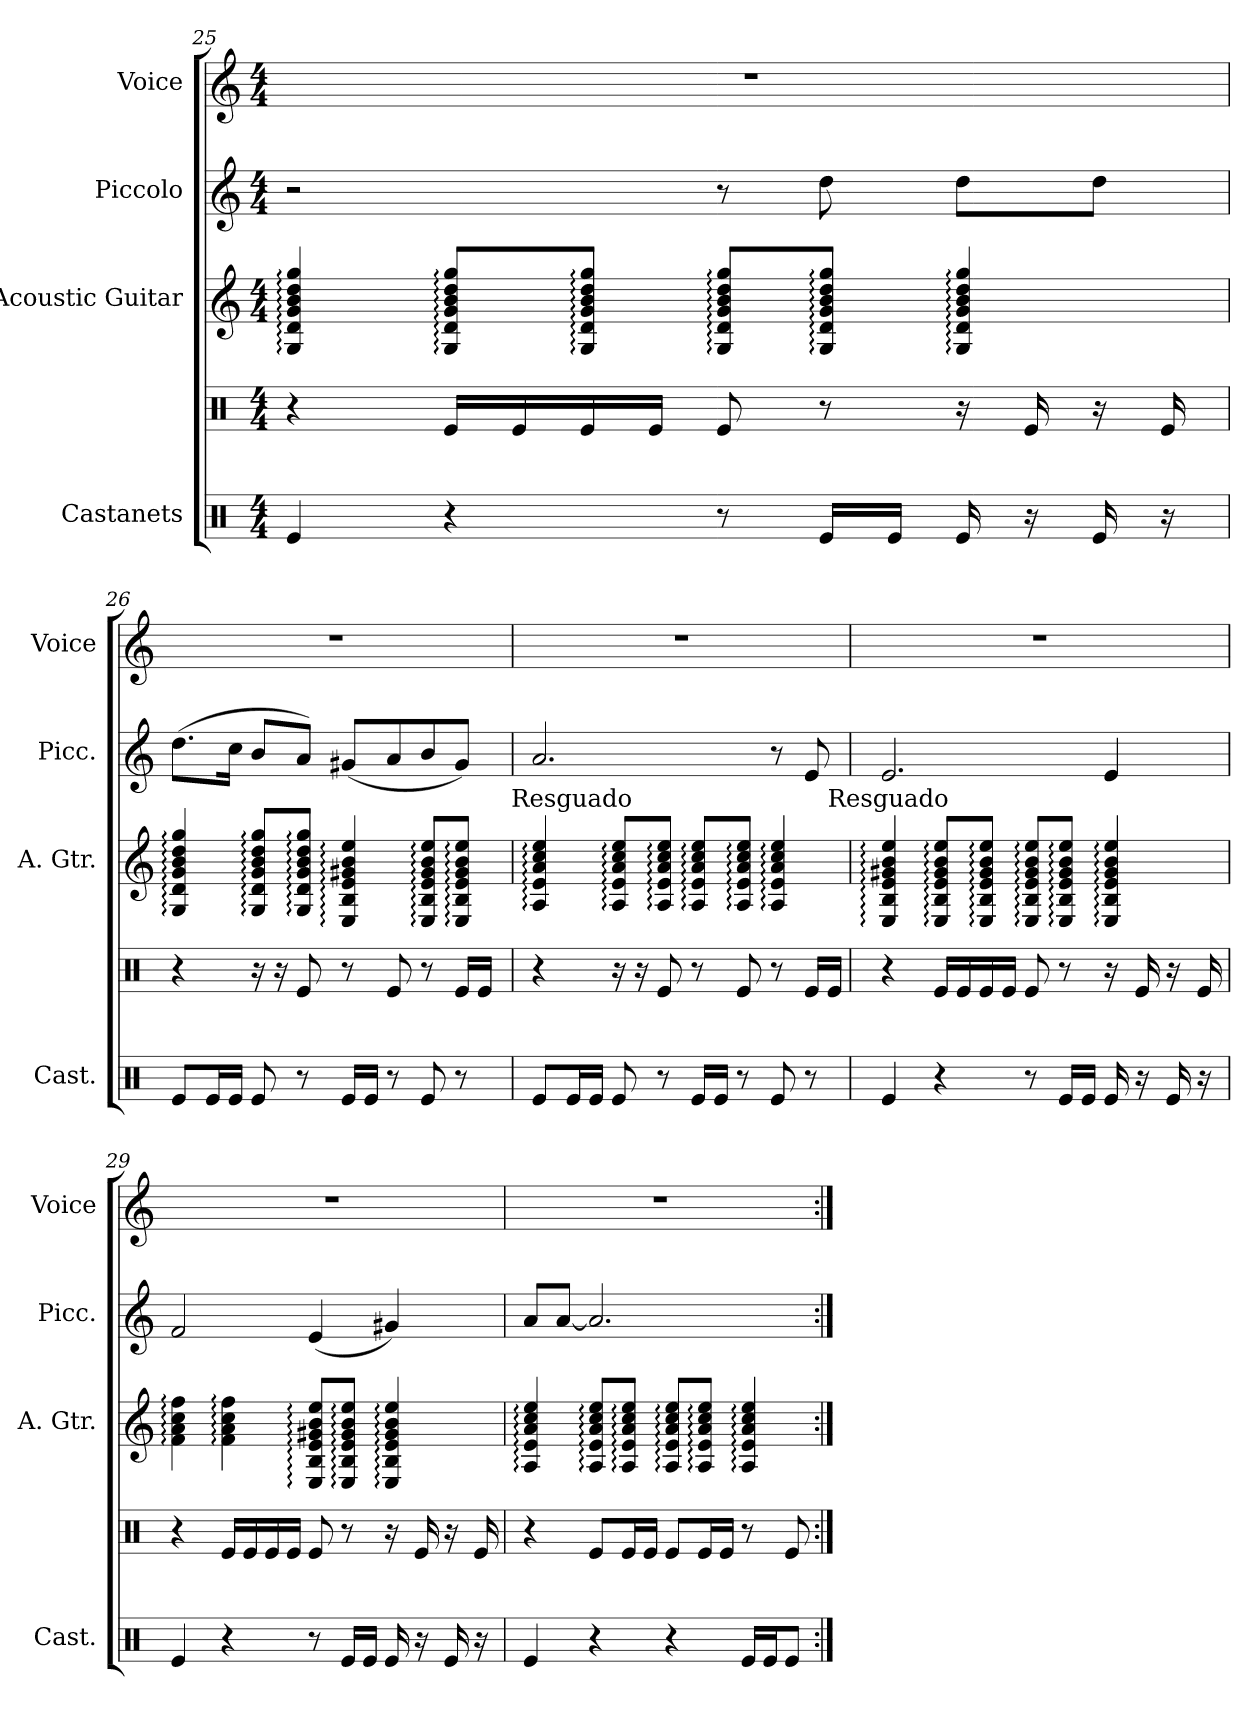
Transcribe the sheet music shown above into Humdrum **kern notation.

**kern	**kern	**kern	**kern	**kern
*part4	*part4	*part3	*part2	*part1
*staff5	*staff4	*staff3	*staff2	*staff1
*I"Castanets	*	*I"Acoustic Guitar	*I"Piccolo	*I"Voice
*I'Cast.	*	*I'A. Gtr.	*I'Picc.	*I'Voice
*clefX	*clefX	*clefG2	*clefG2	*clefG2
*	*	*ITrd7c12	*ITrd-7c-12	*
*k[]	*k[]	*k[]	*k[]	*k[]
*C:	*C:	*C:	*C:	*C:
*M4/4	*M4/4	*M4/4	*M4/4	*M4/4
=25	=25	=25	=25	=25
4Rei/	4r	4GGi/: 4Di: 4Gi: 4Bi: 4di: 4gi:	2r	1r
4r	16Rei/LL	8GGi/: 8Di: 8Gi: 8Bi: 8di: 8gi:L	.	.
.	16Rei/	.	.	.
.	16Rei/	8GGi/: 8Di: 8Gi: 8Bi: 8di: 8gi:J	.	.
.	16Rei/JJ	.	.	.
8r	8Rei/	8GGi/: 8Di: 8Gi: 8Bi: 8di: 8gi:L	8r	.
16Rei/LL	8r	8GGi/: 8Di: 8Gi: 8Bi: 8di: 8gi:J	8dddi\	.
16Rei/JJ	.	.	.	.
16Rei/	16r	4GGi/: 4Di: 4Gi: 4Bi: 4di: 4gi:	8dddi\L	.
16r	16Rei/	.	.	.
16Rei/	16r	.	8dddi\J	.
16r	16Rei/	.	.	.
!!LO:LB:g=z
=26	=26	=26	=26	=26
!	!	!LO:TX:a:t=Resguado	!	!
*	*	*^	*	*
8Rei/L	4r	4GGi/: 4Di: 4Gi: 4Bi: 4di: 4gi:	2ryy	(8.dddi\L	1r
16Rei/L	.	.	.	.	.
16Rei/JJ	.	.	.	16ccci\Jk	.
8Rei/	16r	8GGi/: 8Di: 8Gi: 8Bi: 8di: 8gi:L	.	8bbi/L	.
.	16r	.	.	.	.
8r	8Rei/	8GGi/: 8Di: 8Gi: 8Bi: 8di: 8gi:J	.	8aai/J)	.
16Rei/LL	8r	4EEi/: 4BBi: 4Ei: 4G#Xi: 4Bi: 4ei:	4ryy	(8gg#Xi/L	.
16Rei/JJ	.	.	.	.	.
8r	8Rei/	.	.	8aai/	.
8Rei/	8r	8EEi/: 8BBi: 8Ei: 8G#i: 8Bi: 8ei:L	8ryy	8bbi/	.
8r	16Rei/LL	8EEi/: 8BBi: 8Ei: 8G#i: 8Bi: 8ei:J	16ryy	8gg#i/J)	.
.	16Rei/JJ	.	32ryy	.	.
.	.	.	64ryy	.	.
.	.	.	128...ryy	.	.
!	!	!	!LO:TX:a:t=Resguado	!	!
.	.	.	1024ryy	.	.
=27	=27	=27	=27	=27	=27
8Rei/L	4r	4AAi/: 4Ei: 4Ai: 4ci: 4ei:	2...ryy	2.aai/	1r
16Rei/L	.	.	.	.	.
16Rei/JJ	.	.	.	.	.
8Rei/	16r	8AAi/: 8Ei: 8Ai: 8ci: 8ei:L	.	.	.
.	16r	.	.	.	.
8r	8Rei/	8AAi/: 8Ei: 8Ai: 8ci: 8ei:J	.	.	.
16Rei/LL	8r	8AAi/: 8Ei: 8Ai: 8ci: 8ei:L	.	.	.
16Rei/JJ	.	.	.	.	.
8r	8Rei/	8AAi/: 8Ei: 8Ai: 8ci: 8ei:J	.	.	.
8Rei/	8r	4AAi/: 4Ei: 4Ai: 4ci: 4ei:	.	8r	.
8r	16Rei/LL	.	.	8eei/	.
!	!	!	!LO:TX:a:t=Resguado	!	!
.	16Rei/JJ	.	16ryy	.	.
*	*	*v	*v	*	*
=28	=28	=28	=28	=28
4Rei/	4r	4EEi/: 4BBi: 4Ei: 4G#Xi: 4Bi: 4ei:	2.eei/	1r
4r	16Rei/LL	8EEi/: 8BBi: 8Ei: 8G#i: 8Bi: 8ei:L	.	.
.	16Rei/	.	.	.
.	16Rei/	8EEi/: 8BBi: 8Ei: 8G#i: 8Bi: 8ei:J	.	.
.	16Rei/JJ	.	.	.
8r	8Rei/	8EEi/: 8BBi: 8Ei: 8G#i: 8Bi: 8ei:L	.	.
16Rei/LL	8r	8EEi/: 8BBi: 8Ei: 8G#i: 8Bi: 8ei:J	.	.
16Rei/JJ	.	.	.	.
16Rei/	16r	4EEi/: 4BBi: 4Ei: 4G#i: 4Bi: 4ei:	4eei/	.
16r	16Rei/	.	.	.
16Rei/	16r	.	.	.
16r	16Rei/	.	.	.
!!LO:LB:g=z
=29	=29	=29	=29	=29
4Rei/	4r	4Fi\: 4Ai: 4ci: 4fi:	2ffi/	1r
4r	16Rei/LL	4Fi\: 4Ai: 4ci: 4fi:	.	.
.	16Rei/	.	.	.
.	16Rei/	.	.	.
.	16Rei/JJ	.	.	.
8r	8Rei/	8EEi/: 8BBi: 8Ei: 8G#Xi: 8Bi: 8ei:L	(4eei/	.
16Rei/LL	8r	8EEi/: 8BBi: 8Ei: 8G#i: 8Bi: 8ei:J	.	.
16Rei/JJ	.	.	.	.
16Rei/	16r	4EEi/: 4BBi: 4Ei: 4G#i: 4Bi: 4ei:	4gg#Xi/)	.
16r	16Rei/	.	.	.
16Rei/	16r	.	.	.
16r	16Rei/	.	.	.
=30	=30	=30	=30	=30
4Rei/	4r	4AAi/: 4Ei: 4Ai: 4ci: 4ei:	8aai/L	1r
.	.	.	[8aai/J	.
4r	8Rei/L	8AAi/: 8Ei: 8Ai: 8ci: 8ei:L	2.aai/]	.
.	16Rei/L	8AAi/: 8Ei: 8Ai: 8ci: 8ei:J	.	.
.	16Rei/JJ	.	.	.
4r	8Rei/L	8AAi/: 8Ei: 8Ai: 8ci: 8ei:L	.	.
.	16Rei/L	8AAi/: 8Ei: 8Ai: 8ci: 8ei:J	.	.
.	16Rei/JJ	.	.	.
16Rei/LL	8r	4AAi/: 4Ei: 4Ai: 4ci: 4ei:	.	.
16Rei/J	.	.	.	.
8Rei/J	8Rei/	.	.	.
=:|!	=:|!	=:|!	=:|!	=:|!
*-	*-	*-	*-	*-
